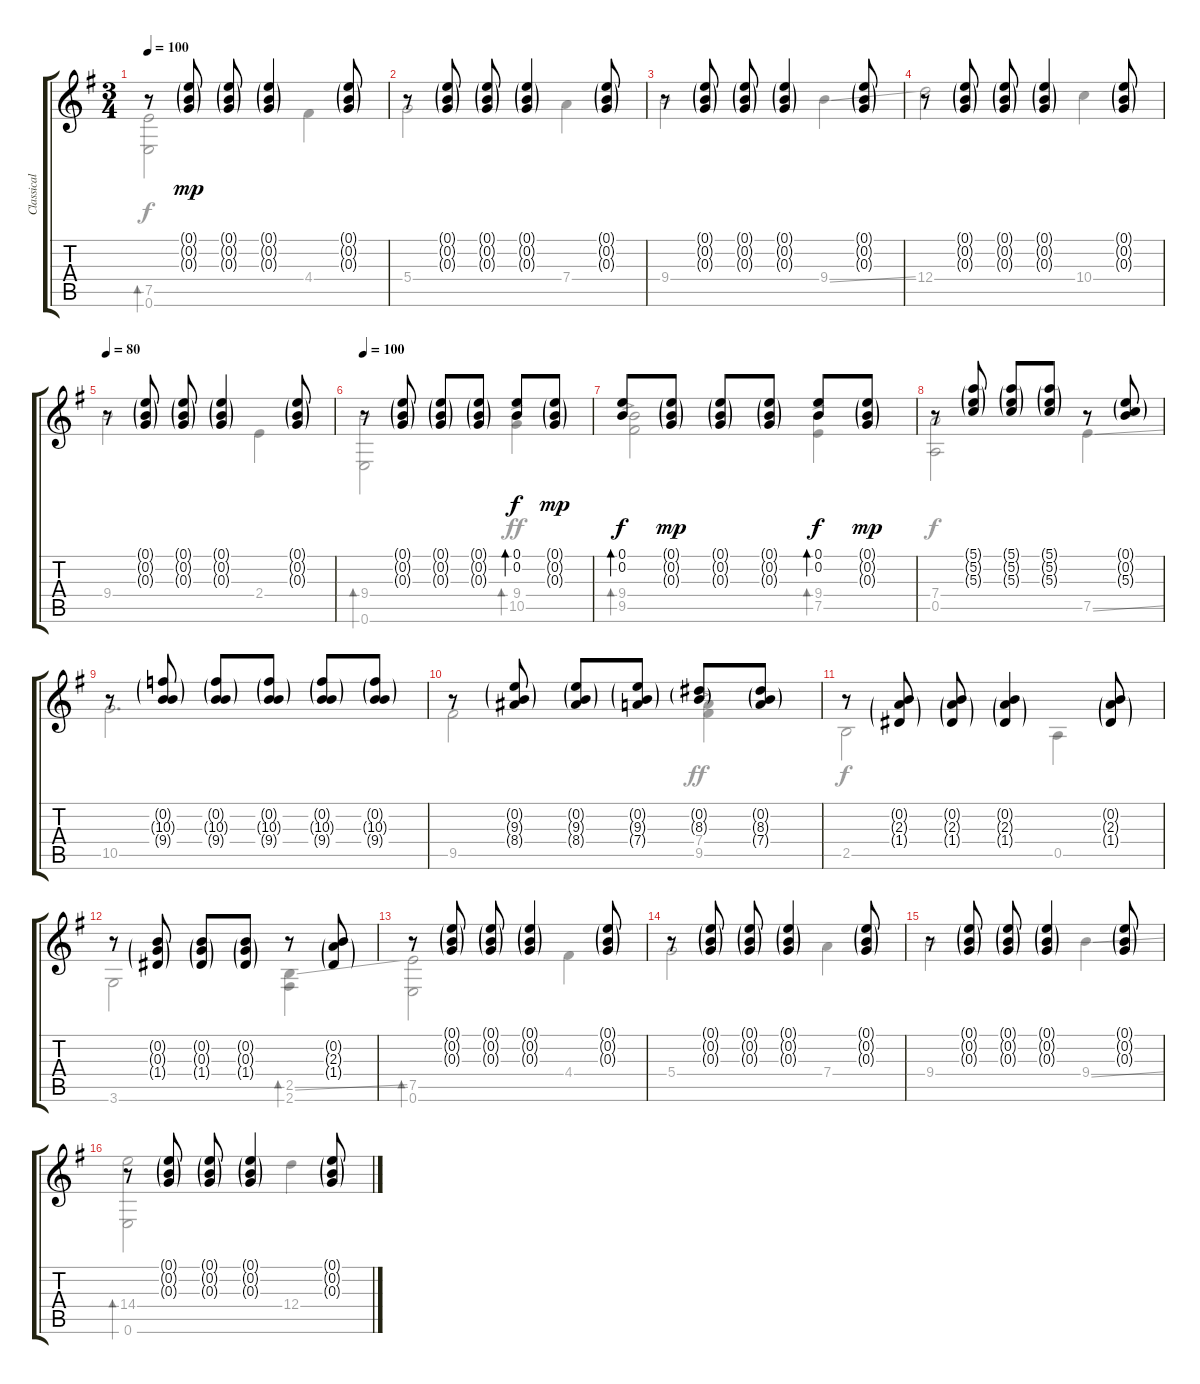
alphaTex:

\track ("Classical guitar" "Classical ") {instrument acousticguitarnylon}
\staff {score tabs}
\tuning (E4 B3 G3 D3 A2 E2) {hide}
\voice
\ts (3 4)
\tempo 100
\clef g2
\ks g
r.8{dy mp} (0.1{g} 0.2{g} 0.3{g}).8 (0.1{g} 0.2{g} 0.3{g}).8 (0.1{g} 0.2{g} 0.3{g}).4 (0.1{g} 0.2{g} 0.3{g}).8 |
r.8 (0.1{g} 0.2{g} 0.3{g}).8 (0.1{g} 0.2{g} 0.3{g}).8 (0.1{g} 0.2{g} 0.3{g}).4 (0.1{g} 0.2{g} 0.3{g}).8 |
r.8 (0.1{g} 0.2{g} 0.3{g}).8 (0.1{g} 0.2{g} 0.3{g}).8 (0.1{g} 0.2{g} 0.3{g}).4 (0.1{g} 0.2{g} 0.3{g}).8 |
r.8 (0.1{g} 0.2{g} 0.3{g}).8 (0.1{g} 0.2{g} 0.3{g}).8 (0.1{g} 0.2{g} 0.3{g}).4 (0.1{g} 0.2{g} 0.3{g}).8 |
\tempo 80
r.8 (0.1{g} 0.2{g} 0.3{g}).8 (0.1{g} 0.2{g} 0.3{g}).8 (0.1{g} 0.2{g} 0.3{g}).4 (0.1{g} 0.2{g} 0.3{g}).8 |
\tempo 100
r.8 (0.1{g} 0.2{g} 0.3{g}).8 (0.1{g} 0.2{g} 0.3{g}).8 (0.1{g} 0.2{g} 0.3{g}).8 (0.1 0.2).8{bd 30 dy f} (0.1{g} 0.2{g} 0.3{g}).8{dy mp} |
(0.1 0.2).8{bd 30 dy f} (0.1{g} 0.2{g} 0.3{g}).8{dy mp} (0.1{g} 0.2{g} 0.3{g}).8 (0.1{g} 0.2{g} 0.3{g}).8 (0.1 0.2).8{bd 30 dy f} (0.1{g} 0.2{g} 0.3{g}).8{dy mp} |
r.8 (5.1{g} 5.2{g} 5.3{g}).8 (5.1{g} 5.2{g} 5.3{g}).8 (5.1{g} 5.2{g} 5.3{g}).8 r.8 (0.1{g} 0.2{g} 5.3{g}).8 |
r.8 (0.2{g} 10.3{g} 9.4{g}).8 (0.2{g} 10.3{g} 9.4{g}).8 (0.2{g} 10.3{g} 9.4{g}).8 (0.2{g} 10.3{g} 9.4{g}).8 (0.2{g} 10.3{g} 9.4{g}).8 |
r.8 (0.2{g} 9.3{g} 8.4{g}).8 (0.2{g} 9.3{g} 8.4{g}).8 (0.2{g} 9.3{g} 7.4{g}).8 (0.2{g} 8.3{g}).8 (0.2{g} 8.3{g} 7.4{g}).8 |
r.8 (0.2{g} 2.3{g} 1.4{g}).8 (0.2{g} 2.3{g} 1.4{g}).8 (0.2{g} 2.3{g} 1.4{g}).4 (0.2{g} 2.3{g} 1.4{g}).8 |
r.8 (0.2{g} 0.3{g} 1.4{g}).8 (0.2{g} 0.3{g} 1.4{g}).8 (0.2{g} 0.3{g} 1.4{g}).8 r.8 (0.2{g} 2.3{g} 1.4{g}).8 |
r.8 (0.1{g} 0.2{g} 0.3{g}).8 (0.1{g} 0.2{g} 0.3{g}).8 (0.1{g} 0.2{g} 0.3{g}).4 (0.1{g} 0.2{g} 0.3{g}).8 |
r.8 (0.1{g} 0.2{g} 0.3{g}).8 (0.1{g} 0.2{g} 0.3{g}).8 (0.1{g} 0.2{g} 0.3{g}).4 (0.1{g} 0.2{g} 0.3{g}).8 |
r.8 (0.1{g} 0.2{g} 0.3{g}).8 (0.1{g} 0.2{g} 0.3{g}).8 (0.1{g} 0.2{g} 0.3{g}).4 (0.1{g} 0.2{g} 0.3{g}).8 |
r.8 (0.1{g} 0.2{g} 0.3{g}).8 (0.1{g} 0.2{g} 0.3{g}).8 (0.1{g} 0.2{g} 0.3{g}).4 (0.1{g} 0.2{g} 0.3{g}).8
\voice
\clef g2
\ottava regular
\simile none
\ks g
(7.5 0.6).2{bd 30 dy f} 4.4.4 |
5.4.2 7.4.4 |
9.4.2 9.4{ss}.4 |
12.4.2 10.4.4 |
9.4.2 2.4.4 |
(9.4 0.6).2{bd 30} (9.4{ac} 10.5{ac}).4{bd 30 dy ff} |
(9.4{ac} 9.5{ac}).2{bd 30} (9.4{ac} 7.5{ac}).4{bd 30} |
(7.4 0.5).2{dy f} 7.5{ss}.4 |
10.5.2{d} |
9.5.2 (7.4 9.5{ac}).4{dy ff} |
2.5.2{dy f} 0.5.4 |
3.6.2 (2.5{ss} 2.6).4{bd 30} |
(7.5 0.6).2{bd 30} 4.4.4 |
5.4.2 7.4.4 |
9.4.2 9.4{ss}.4 |
(14.4 0.6).2{bd 30} 12.4.4
